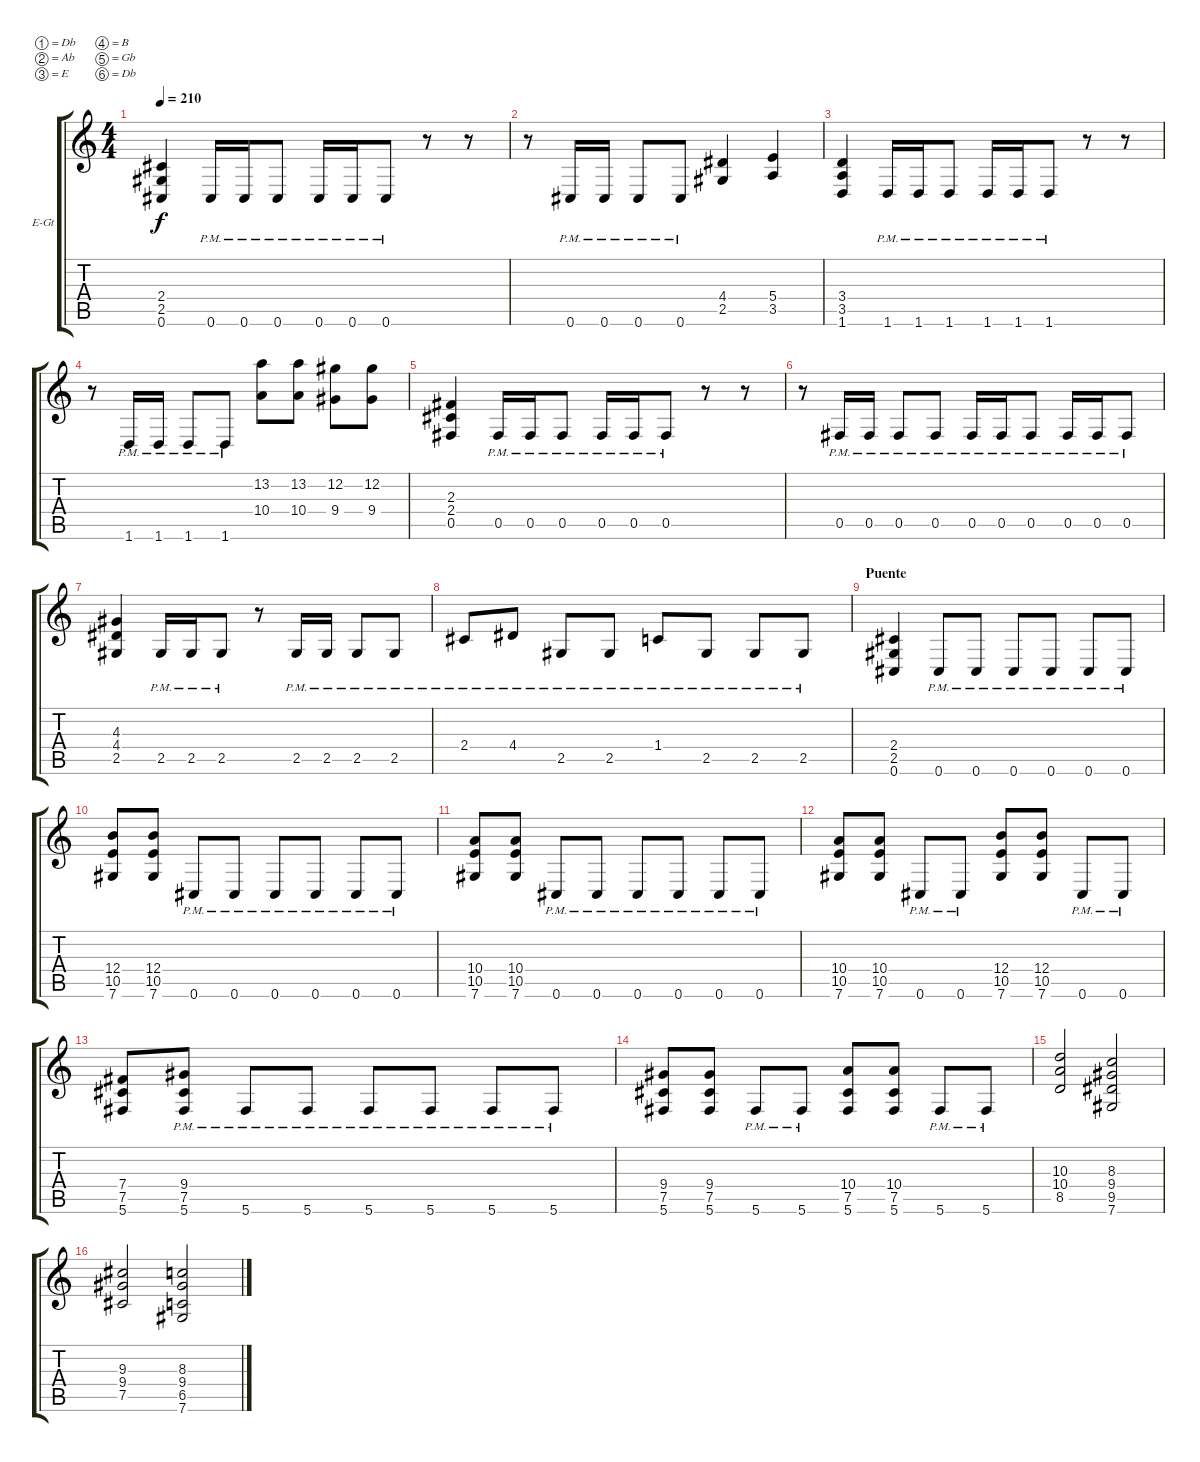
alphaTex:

\bracketExtendMode groupsimilarinstruments
\firstSystemTrackNameOrientation horizontal
\otherSystemsTrackNameOrientation horizontal
\track ("Rithym 2" "E-Gt") {instrument distortionguitar}
\staff {score tabs}
\tuning (Db4 Ab3 E3 B2 Gb2 Db2)
\ts (4 4)
\tempo 210
\clef g2
\ks c
(2.4 2.5 0.6).4{dy f} 0.6{pm}.16 0.6{pm}.16 0.6{pm}.8 0.6{pm}.16 0.6{pm}.16 0.6{pm}.8 r.8 r.8 |
r.8 0.6{pm}.16 0.6{pm}.16 0.6{pm}.8 0.6{pm}.8 (4.4 2.5).4 (5.4 3.5).4 |
(3.4 3.5 1.6).4 1.6{pm}.16 1.6{pm}.16 1.6{pm}.8 1.6{pm}.16 1.6{pm}.16 1.6{pm}.8 r.8 r.8 |
r.8 1.6{pm}.16 1.6{pm}.16 1.6{pm}.8 1.6{pm}.8 (13.2 10.4).8 (13.2 10.4).8 (12.2 9.4).8 (12.2 9.4).8 |
(2.3 2.4 0.5).4 0.5{pm}.16 0.5{pm}.16 0.5{pm}.8 0.5{pm}.16 0.5{pm}.16 0.5{pm}.8 r.8 r.8 |
r.8 0.5{pm}.16 0.5{pm}.16 0.5{pm}.8 0.5{pm}.8 0.5{pm}.16 0.5{pm}.16 0.5{pm}.8 0.5{pm}.16 0.5{pm}.16 0.5{pm}.8 |
(4.3 4.4 2.5).4 2.5{pm}.16 2.5{pm}.16 2.5{pm}.8 r.8 2.5{pm}.16 2.5{pm}.16 2.5{pm}.8 2.5{pm}.8 |
2.4{pm}.8 4.4{pm}.8 2.5{pm}.8 2.5{pm}.8 1.4{pm}.8 2.5{pm}.8 2.5{pm}.8 2.5{pm}.8 |
\section ("" "Puente")
(2.4 2.5 0.6).4 0.6{pm}.8 0.6{pm}.8 0.6{pm}.8 0.6{pm}.8 0.6{pm}.8 0.6{pm}.8 |
(12.4 10.5 7.6).8 (12.4 10.5 7.6).8 0.6{pm}.8 0.6{pm}.8 0.6{pm}.8 0.6{pm}.8 0.6{pm}.8 0.6{pm}.8 |
(10.4 10.5 7.6).8 (10.4 10.5 7.6).8 0.6{pm}.8 0.6{pm}.8 0.6{pm}.8 0.6{pm}.8 0.6{pm}.8 0.6{pm}.8 |
(10.4 10.5 7.6).8 (10.4 10.5 7.6).8 0.6{pm}.8 0.6{pm}.8 (12.4 10.5 7.6).8 (12.4 10.5 7.6).8 0.6{pm}.8 0.6{pm}.8 |
(7.4 7.5 5.6).8 (9.4 7.5 5.6{pm}).8 5.6{pm}.8 5.6{pm}.8 5.6{pm}.8 5.6{pm}.8 5.6{pm}.8 5.6{pm}.8 |
(9.4 7.5 5.6).8 (9.4 7.5 5.6).8 5.6{pm}.8 5.6{pm}.8 (10.4 7.5 5.6).8 (10.4 7.5 5.6).8 5.6{pm}.8 5.6{pm}.8 |
(10.3 10.4 8.5).2 (8.3 9.4 9.5 7.6).2 |
(9.3 9.4 7.5).2 (8.3 9.4 6.5 7.6).2
